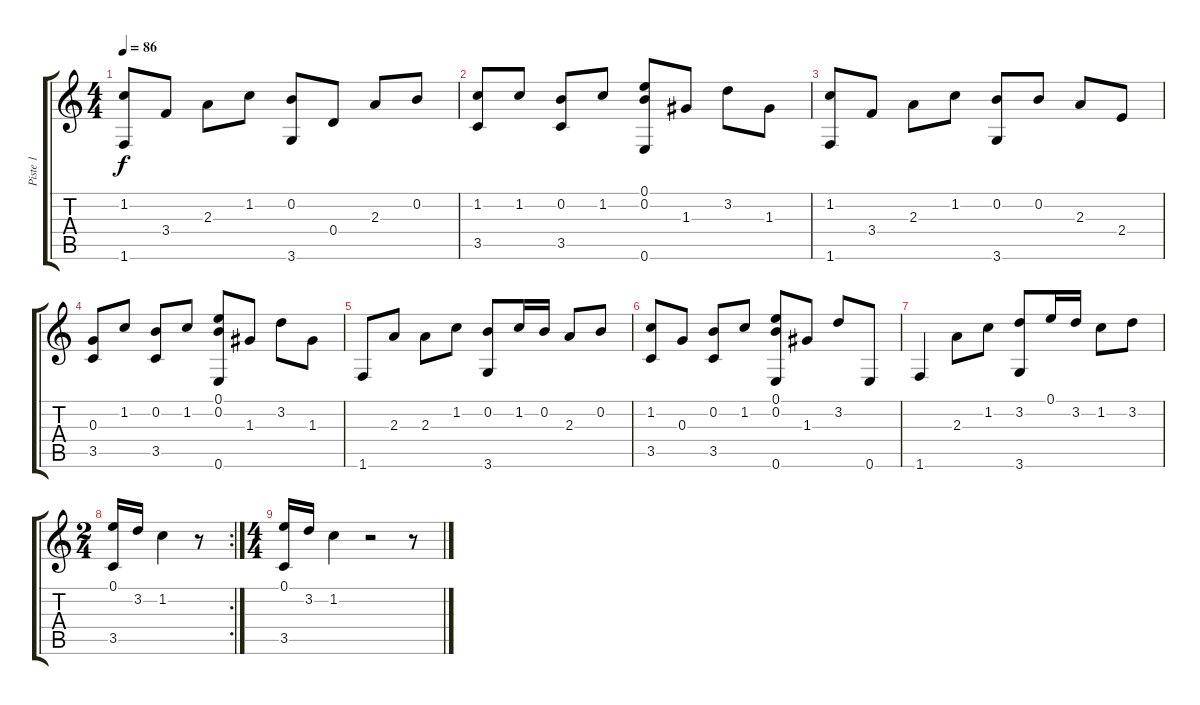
\track ("Piste 1" "Piste 1") {instrument acousticguitarsteel}
\staff {score tabs}
\tuning (E4 B3 G3 D3 A2 E2) {hide}
\ts (4 4)
\tempo 86
\clef g2
\ks c
(1.2 1.6).8{dy f} 3.4.8 2.3.8 1.2.8 (0.2 3.6).8 0.4.8 2.3.8 0.2.8 |
(1.2 3.5).8 1.2.8 (0.2 3.5).8 1.2.8 (0.1 0.2 0.6).8 1.3.8 3.2.8 1.3.8 |
(1.2 1.6).8 3.4.8 2.3.8 1.2.8 (0.2 3.6).8 0.2.8 2.3.8 2.4.8 |
(0.3 3.5).8 1.2.8 (0.2 3.5).8 1.2.8 (0.1 0.2 0.6).8 1.3.8 3.2.8 1.3.8 |
1.6.8 2.3.8 2.3.8 1.2.8 (0.2 3.6).8 1.2.16 0.2.16 2.3.8 0.2.8 |
(1.2 3.5).8 0.3.8 (0.2 3.5).8 1.2.8 (0.1 0.2 0.6).8 1.3.8 3.2.8 0.6.8 |
1.6.4 2.3.8 1.2.8 (3.2 3.6).8 0.1.16 3.2.16 1.2.8 3.2.8 |
\rc 2
\ts (2 4)
(0.1 3.5).16 3.2.16 1.2.4 r.8 |
\ts (4 4)
(0.1 3.5).16 3.2.16 1.2.4 r.2 r.8
